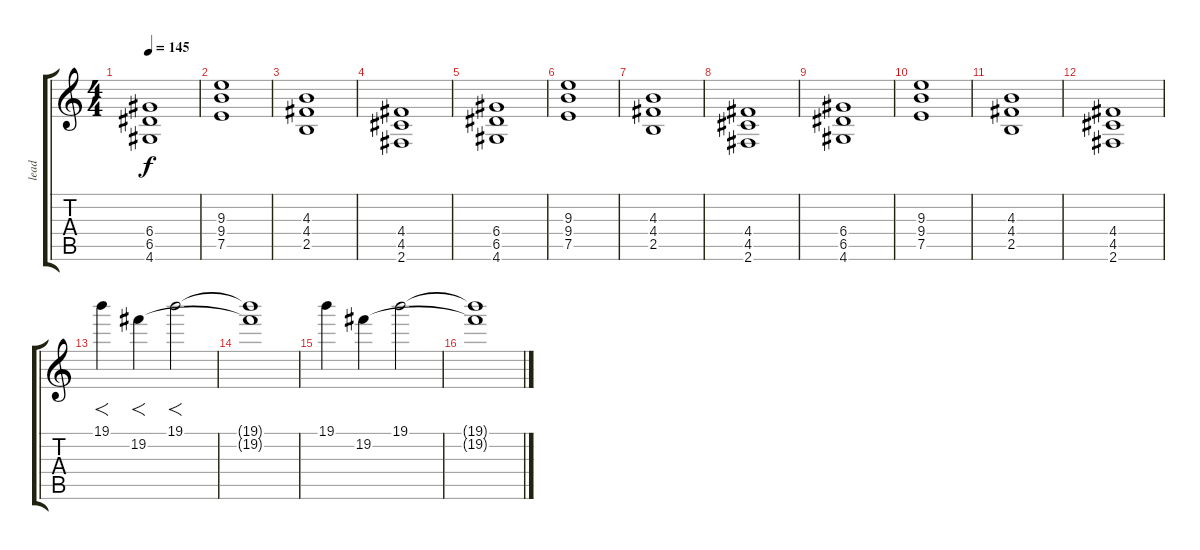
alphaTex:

\track ("lead" "lead") {instrument electricguitarmuted}
\staff {score tabs}
\tuning (E4 B3 G3 D3 A2 E2) {hide}
\ts (4 4)
\tempo 145
\clef g2
\ks c
(6.4 6.5 4.6).1{dy f} |
(9.3 9.4 7.5).1 |
(4.3 4.4 2.5).1 |
(4.4 4.5 2.6).1 |
(6.4 6.5 4.6).1 |
(9.3 9.4 7.5).1 |
(4.3 4.4 2.5).1 |
(4.4 4.5 2.6).1 |
(6.4 6.5 4.6).1 |
(9.3 9.4 7.5).1 |
(4.3 4.4 2.5).1 |
(4.4 4.5 2.6).1 |
19.1.4{f volume 5 instrument pad2warm} 19.2.4{f} 19.1.2{f} |
(19.1{t} 19.2{t}).1 |
19.1.4 19.2.4 19.1.2 |
(19.1{t} 19.2{t}).1
